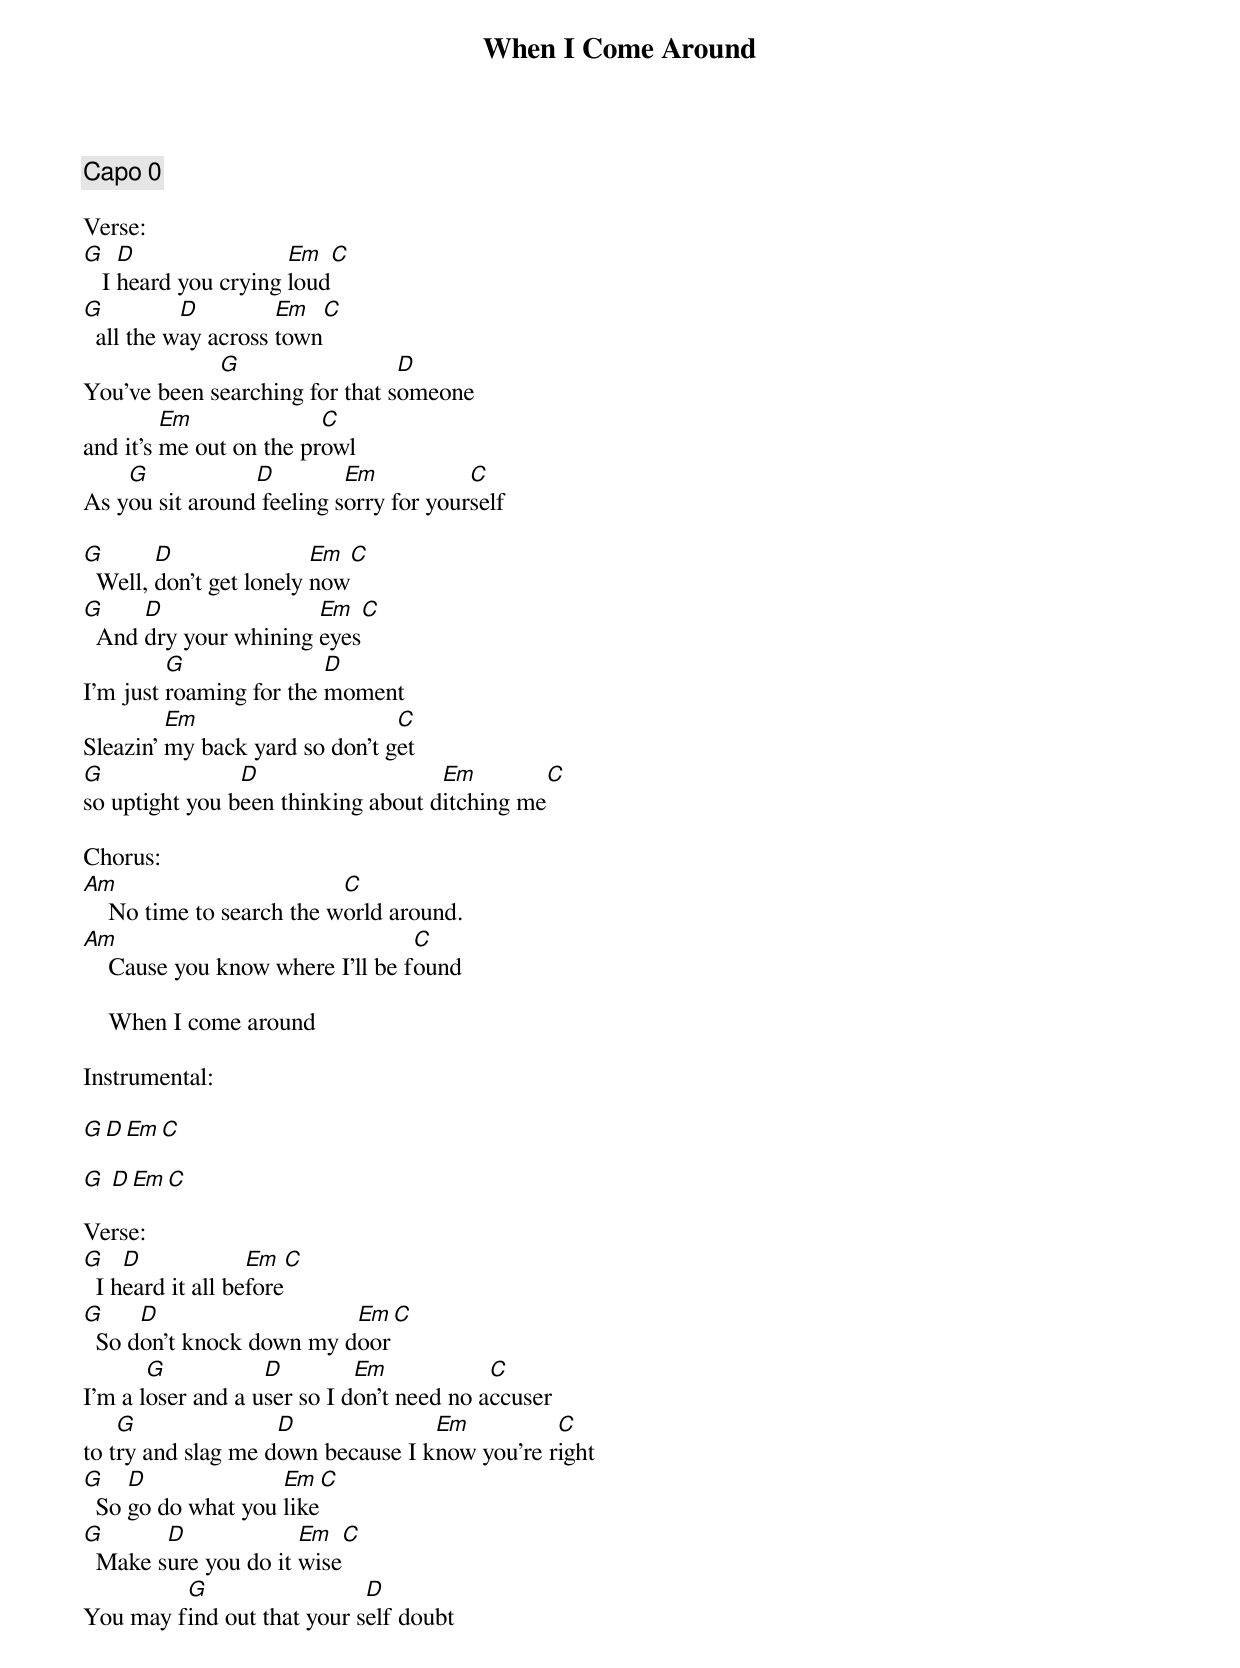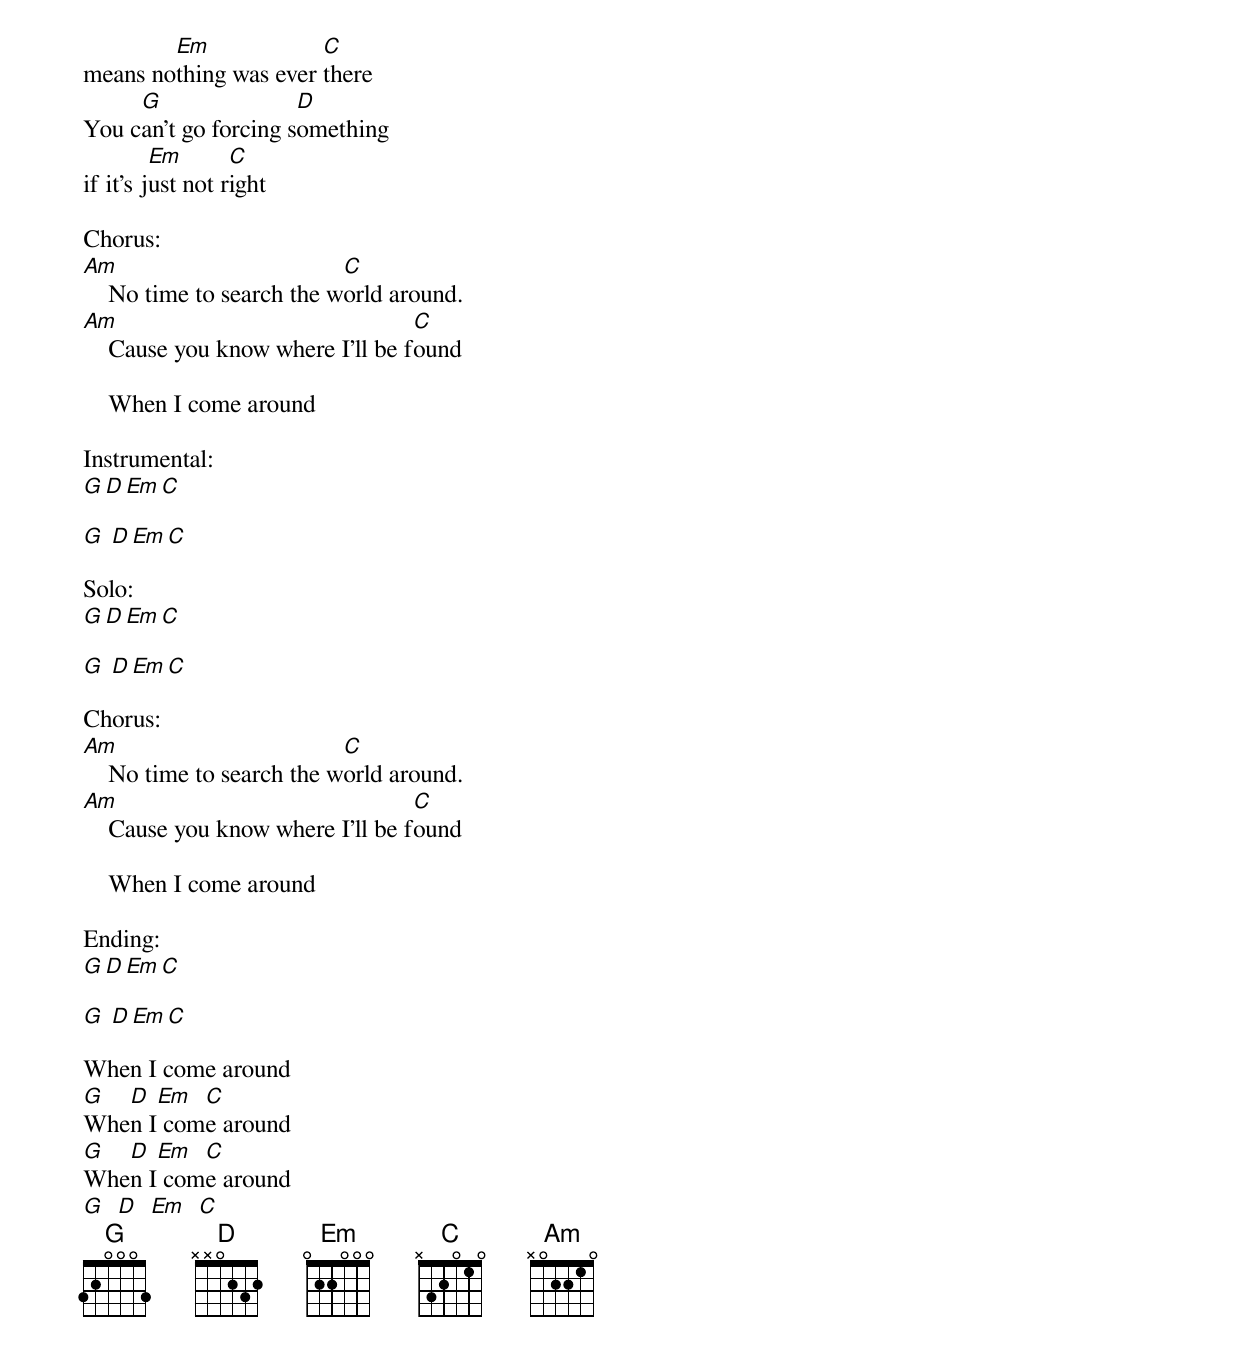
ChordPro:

{title:When I Come Around}
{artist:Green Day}
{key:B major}
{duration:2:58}
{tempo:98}
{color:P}

{comment: Capo 0}

Verse:
[G]   I [D]heard you crying [Em]loud[C]
[G]  all the w[D]ay across [Em]town[C]
You've been s[G]earching for that s[D]omeone
and it's [Em]me out on the pr[C]owl
As y[G]ou sit around[D] feeling s[Em]orry for your[C]self

[G]  Well, [D]don't get lonely [Em]now[C]
[G]  And [D]dry your whining [Em]eyes[C]
I'm just [G]roaming for the [D]moment
Sleazin' [Em]my back yard so don't g[C]et
[G]so uptight you b[D]een thinking about d[Em]itching me[C]

Chorus:
[Am]    No time to search the w[C]orld around.
[Am]    Cause you know where I'll be f[C]ound

    When I come around

Instrumental:

[G][D][Em][C]

[G] [D][Em][C]

Verse:
[G]  I h[D]eard it all be[Em]fore[C]
[G]  So d[D]on't knock down my d[Em]oor[C]
I'm a l[G]oser and a u[D]ser so I d[Em]on't need no a[C]ccuser
to t[G]ry and slag me d[D]own because I k[Em]now you're r[C]ight
[G]  So [D]go do what you [Em]like[C]
[G]  Make s[D]ure you do it [Em]wise[C]
You may f[G]ind out that your s[D]elf doubt
means no[Em]thing was ever [C]there
You c[G]an't go forcing s[D]omething
if it's j[Em]ust not r[C]ight

Chorus:
[Am]    No time to search the w[C]orld around.
[Am]    Cause you know where I'll be f[C]ound

    When I come around

Instrumental:
[G][D][Em][C]

[G] [D][Em][C]

Solo:
[G][D][Em][C]

[G] [D][Em][C]

Chorus:
[Am]    No time to search the w[C]orld around.
[Am]    Cause you know where I'll be f[C]ound

    When I come around

Ending:
[G][D][Em][C]

[G] [D][Em][C]

When I come around
[G]Whe[D]n I[Em] com[C]e around
[G]Whe[D]n I[Em] com[C]e around
[G]  [D]  [Em]  [C]
